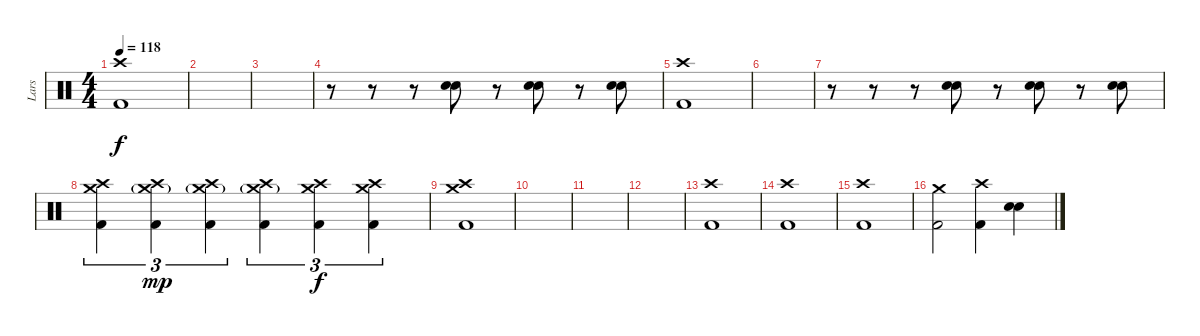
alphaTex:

\track ("Lars" "Lars") {instrument percussion}
\staff {score}
\articulation defaults
\ts (4 4)
\tempo 118
\clef neutral
\ks c
("Crash high (hit)" "Kick (hit) 2").1{dy f} |
|
|
r.8 r.8 r.8 ("Electric Snare (hit)" "Electric Snare (hit)").8 r.8 ("Electric Snare (hit)" "Electric Snare (hit)").8 r.8 ("Electric Snare (hit)" "Electric Snare (hit)").8 |
("Crash high (hit)" "Kick (hit) 2").1 |
|
r.8 r.8 r.8 ("Electric Snare (hit)" "Electric Snare (hit)").8 r.8 ("Electric Snare (hit)" "Electric Snare (hit)").8 r.8 ("Electric Snare (hit)" "Electric Snare (hit)").8 |
("Crash high (hit)" "Crash medium (hit)" "Kick (hit) 2").4{tu (3 2)} ("Crash high (hit)" "Crash medium (hit)"{g} "Kick (hit) 2").4{tu (3 2) dy mp} ("Crash high (hit)" "Crash medium (hit)"{g} "Kick (hit) 2").4{tu (3 2)} ("Crash high (hit)" "Crash medium (hit)"{g} "Kick (hit) 2").4{tu (3 2)} ("Crash high (hit)" "Crash medium (hit)" "Kick (hit) 2").4{tu (3 2) dy f} ("Crash high (hit)" "Crash medium (hit)" "Kick (hit) 2").4{tu (3 2)} |
("Crash high (hit)" "Crash medium (hit)" "Kick (hit) 2").1 |
|
|
|
("Crash high (hit)" "Kick (hit) 2").1 |
("Crash high (hit)" "Kick (hit) 2").1 |
("Crash high (hit)" "Kick (hit) 2").1 |
("Crash medium (hit)" "Kick (hit) 2").2 ("Crash high (hit)" "Kick (hit) 2").4 ("Electric Snare (hit)" "Electric Snare (hit)").4
